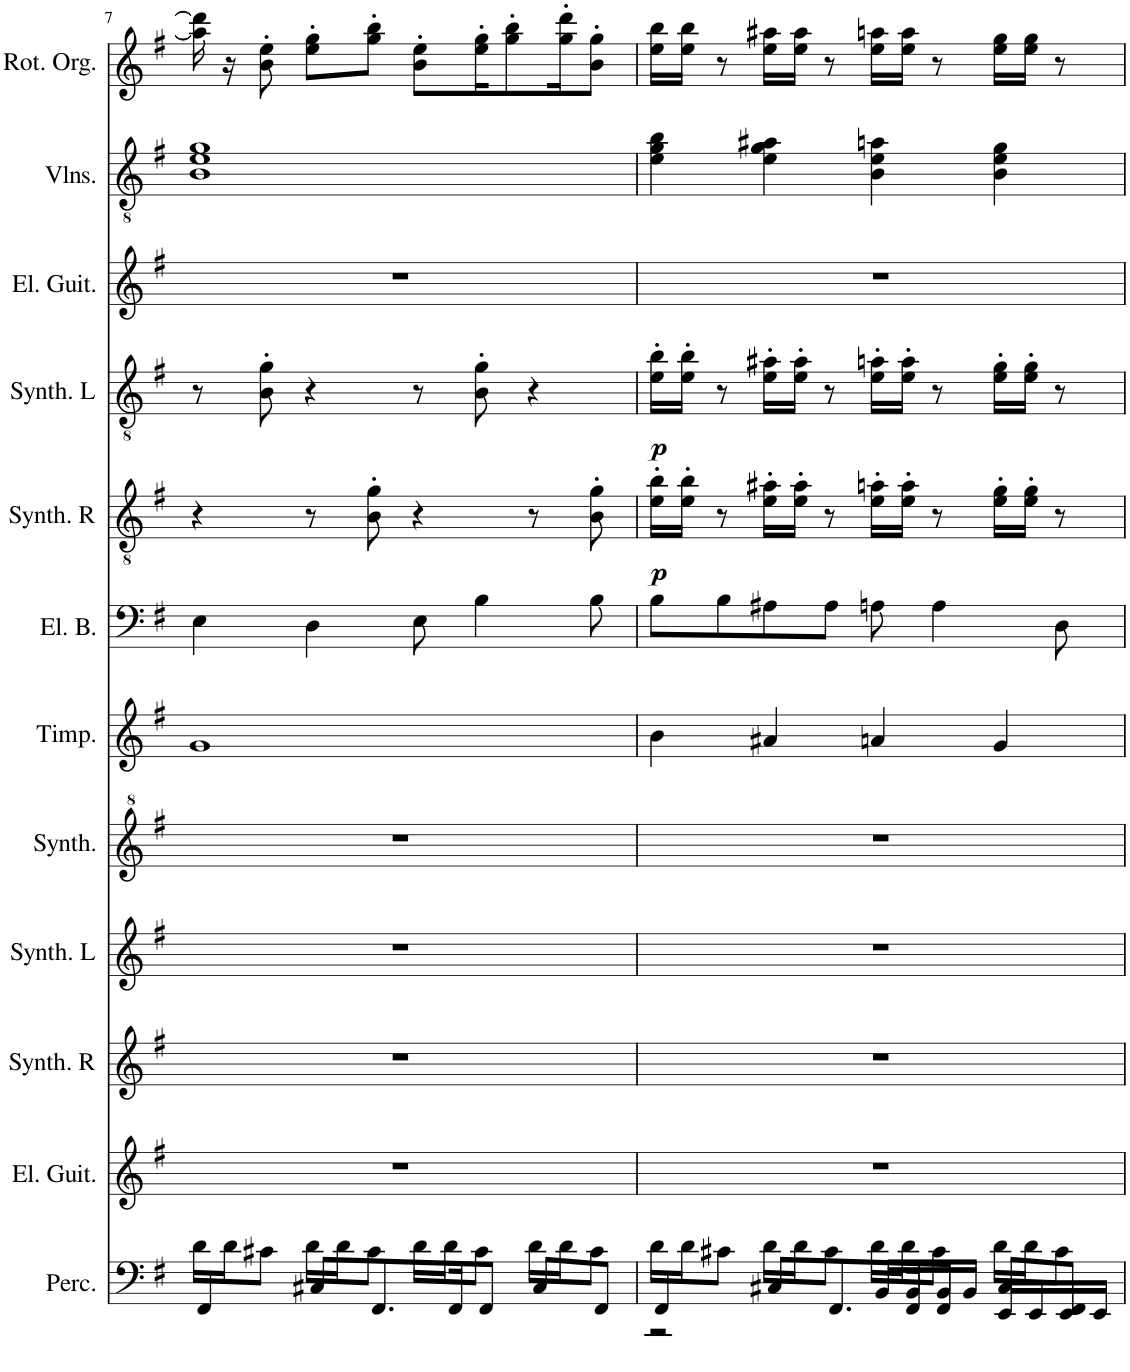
**kern	**kern	**kern	**kern	**kern	**kern	**kern	**kern	**dynam	**kern	**dynam	**kern	**kern	**kern
*part12	*part11	*part10	*part9	*part8	*part7	*part6	*part5	*part5	*part4	*part4	*part3	*part2	*part1
*staff12	*staff11	*staff10	*staff9	*staff8	*staff7	*staff6	*staff5	*staff5	*staff4	*staff4	*staff3	*staff2	*staff1
*I"パーカッション	*I"エレキギター	*I"矩形波 R	*I"矩形波 L	*I"正弦波	*I"ティンパニ	*I"エレキベース	*I"矩形波 R	*	*I"矩形波 L	*	*I"エレキギター	*I"ヴァイオリン	*I"ロータリーオルガン
!!LO:PB:g=z
*clefF4	*clefG2	*clefG2	*clefG2	*clefG^2	*clefG2	*clefF4	*clefGv2	*	*clefGv2	*	*clefG2	*clefGv2	*clefG2
*k[f#]	*k[f#]	*k[f#]	*k[f#]	*k[f#]	*k[f#]	*k[f#]	*k[f#]	*	*k[f#]	*	*k[f#]	*k[f#]	*k[f#]
*M4/4	*M4/4	*M4/4	*M4/4	*M4/4	*M4/4	*M4/4	*M4/4	*	*M4/4	*	*M4/4	*M4/4	*M4/4
=7	=7	=7	=7	=7	=7	=7	=7	=7	=7	=7	=7	=7	=7
*^	*	*	*	*	*	*	*	*	*	*	*	*	*
4FF#/	16d\LL	1r	1r	1r	1r	1g	4E\	4r	.	8r	.	1r	1B 1e 1g	16aa\] 16ddd\]
.	16d\J	.	.	.	.	.	.	.	.	.	.	.	.	16r
.	8c#X\J	.	.	.	.	.	.	.	.	8B\' 8g\'	.	.	.	8b\' 8ee\'
8C#X/L	16d\LL	.	.	.	.	.	4D\	8r	.	4r	.	.	.	8ee\' 8gg\'L
.	16d\J	.	.	.	.	.	.	.	.	.	.	.	.	.
8.FF#/	8c#\J	.	.	.	.	.	.	8B\' 8g\'	.	.	.	.	.	8gg\' 8bb\'J
.	16d\LL	.	.	.	.	.	8E\	4r	.	8r	.	.	.	8b\' 8ee\'L
16FF#/K	16d\J	.	.	.	.	.	.	.	.	.	.	.	.	.
8FF#/J	8c#\J	.	.	.	.	.	4B\	.	.	8B\' 8g\'	.	.	.	16ee\' 16gg\'K
.	.	.	.	.	.	.	.	.	.	.	.	.	.	8gg\' 8bb\'
8C#/L	16d\LL	.	.	.	.	.	.	8r	.	4r	.	.	.	.
.	16d\J	.	.	.	.	.	.	.	.	.	.	.	.	16gg\' 16ddd\'K
8FF#/J	8c#\J	.	.	.	.	.	8B\	8B\' 8g\'	.	.	.	.	.	8b\' 8gg\'J
=8	=8	=8	=8	=8	=8	=8	=8	=8	=8	=8	=8	=8	=8	=8
*	*^	*	*	*	*	*	*	*	*	*	*	*	*	*
!	!	!	!	!	!	!	!	!	!	!LO:DY:b	!	!LO:DY:b	!	!	!
4FF#/	16d\LL	2r	1r	1r	1r	1r	4b\	8B\L	16e\' 16b\'LL	p	16e\' 16b\'LL	p	1r	4e\ 4g\ 4b\	16ee\ 16bb\LL
.	16d\J	.	.	.	.	.	.	.	16e\' 16b\'JJ	.	16e\' 16b\'JJ	.	.	.	16ee\ 16bb\JJ
.	8c#X\J	.	.	.	.	.	.	8B\	8r	.	8r	.	.	.	8r
8C#X/L	16d\LL	.	.	.	.	.	4a#X/	8A#X\	16e\' 16a#X\'LL	.	16e\' 16a#X\'LL	.	.	4e\ 4g\ 4a#X\	16ee\ 16aa#X\LL
.	16d\J	.	.	.	.	.	.	.	16e\' 16a#\'JJ	.	16e\' 16a#\'JJ	.	.	.	16ee\ 16aa#\JJ
8.FF#/	8c#\J	.	.	.	.	.	.	8A#\J	8r	.	8r	.	.	.	8r
.	16d\LL	16BB/LL	.	.	.	.	4an/	8An\	16e\' 16an\'LL	.	16e\' 16an\'LL	.	.	4B\ 4e\ 4an\	16ee\ 16aan\LL
16FF#/K	16d\J	16BB/	.	.	.	.	.	.	16e\' 16a\'JJ	.	16e\' 16a\'JJ	.	.	.	16ee\ 16aa\JJ
8FF#/J	8c#\J	16BB/	.	.	.	.	.	4A\	8r	.	8r	.	.	.	8r
.	.	16BB/JJ	.	.	.	.	.	.	.	.	.	.	.	.	.
8C#/L	16d\LL	16EE/LL	.	.	.	.	4g/	.	16e\' 16g\'LL	.	16e\' 16g\'LL	.	.	4B\ 4e\ 4g\	16ee\ 16gg\LL
.	16d\J	16EE/	.	.	.	.	.	.	16e\' 16g\'JJ	.	16e\' 16g\'JJ	.	.	.	16ee\ 16gg\JJ
8FF#/J	8c#\J	16EE/	.	.	.	.	.	8D\	8r	.	8r	.	.	.	8r
.	.	16EE/JJ	.	.	.	.	.	.	.	.	.	.	.	.	.
*v	*v	*v	*	*	*	*	*	*	*	*	*	*	*	*	*
=	=	=	=	=	=	=	=	=	=	=	=	=	=
*-	*-	*-	*-	*-	*-	*-	*-	*-	*-	*-	*-	*-	*-
